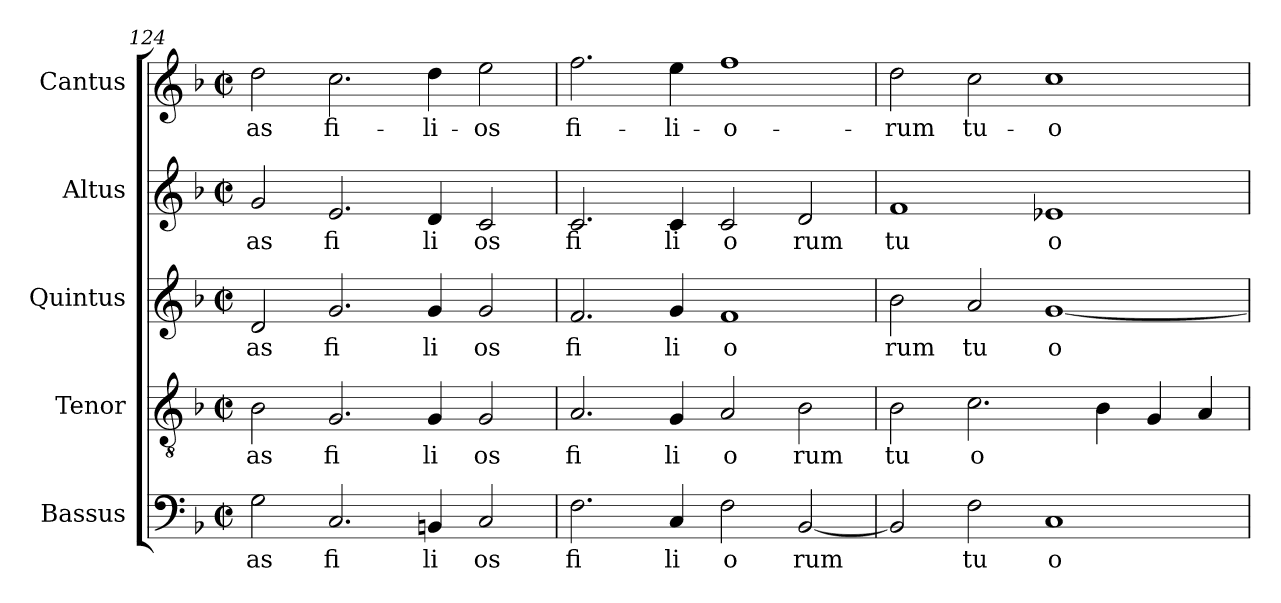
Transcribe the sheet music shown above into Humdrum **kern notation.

**kern	**text	**kern	**text	**kern	**text	**kern	**text	**kern	**text
*part5	*part5	*part4	*part4	*part3	*part3	*part2	*part2	*part1	*part1
*staff5	*staff5	*staff4	*staff4	*staff3	*staff3	*staff2	*staff2	*staff1	*staff1
*I"Bassus	*	*I"Tenor	*	*I"Quintus	*	*I"Altus	*	*I"Cantus	*
*clefF4	*	*clefGv2	*	*clefG2	*	*clefG2	*	*clefG2	*
*k[b-]	*	*k[b-]	*	*k[b-]	*	*k[b-]	*	*k[b-]	*
*F:	*	*F:	*	*F:	*	*F:	*	*F:	*
*M2/2	*	*M2/2	*	*M2/2	*	*M2/2	*	*M2/2	*
*met(c|)	*	*met(c|)	*	*met(c|)	*	*met(c|)	*	*met(c|)	*
=124	=124	=124	=124	=124	=124	=124	=124	=124	=124
!	!LO:LY:b:cj	!	!LO:LY:b:cj	!	!LO:LY:b:cj	!	!LO:LY:b:cj	!	!LO:LY:b:cj
2G\	as	2B-\	as	2d/	as	2g/	as	2dd\	-as
!	!LO:LY:b:cj	!	!LO:LY:b:cj	!	!LO:LY:b:cj	!	!LO:LY:b:cj	!	!LO:LY:b:cj
2.C/	fi	2.G/	fi	2.g/	fi	2.e/	fi	2.cc\	fi-
!	!LO:LY:b:cj	!	!LO:LY:b:cj	!	!LO:LY:b:cj	!	!LO:LY:b:cj	!	!LO:LY:b:cj
4BBn/	li	4G/	li	4g/	li	4d/	li	4dd\	-li-
!	!LO:LY:b:cj	!	!LO:LY:b:cj	!	!LO:LY:b:cj	!	!LO:LY:b:cj	!	!LO:LY:b:cj
2C/	os	2G/	os	2g/	os	2c/	os	2ee\	-os
=125	=125	=125	=125	=125	=125	=125	=125	=125	=125
!	!LO:LY:b:cj	!	!LO:LY:b:cj	!	!LO:LY:b:cj	!	!LO:LY:b:cj	!	!LO:LY:b:cj
2.F\	fi	2.A/	fi	2.f/	fi	2.c/	fi	2.ff\	fi-
!	!LO:LY:b:cj	!	!LO:LY:b:cj	!	!LO:LY:b:cj	!	!LO:LY:b:cj	!	!LO:LY:b:cj
4C/	li	4G/	li	4g/	li	4c/	li	4ee\	-li-
!	!LO:LY:b:cj	!	!LO:LY:b:cj	!	!LO:LY:b:cj	!	!LO:LY:b:cj	!	!LO:LY:b:cj
2F\	o	2A/	o	1f	o	2c/	o	1ff	-o-
!	!LO:LY:b	!	!LO:LY:b:cj	!	!	!	!LO:LY:b:cj	!	!
[<2BB-/	rum	2B-\	rum	.	.	2d/	rum	.	.
=126	=126	=126	=126	=126	=126	=126	=126	=126	=126
!	!	!	!LO:LY:b:cj	!	!LO:LY:b:cj	!	!LO:LY:b:cj	!	!LO:LY:b:cj
2BB-/]	.	2B-\	tu	2b-\	rum	1f	tu	2dd\	-rum
!	!LO:LY:b:cj	!	!LO:LY:b:cj	!	!LO:LY:b:cj	!	!	!	!LO:LY:b:cj
2F\	tu	2.c\	o	2a/	tu	.	.	2cc\	tu-
!	!LO:LY:b:rj	!	!	!	!LO:LY:b:rj	!	!LO:LY:b:rj	!	!LO:LY:b:rj
1C	o	.	.	[>1g	o	1e-X	o	1cc	-o-
.	.	4B-\	.	.	.	.	.	.	.
.	.	4G/	.	.	.	.	.	.	.
.	.	4A/	.	.	.	.	.	.	.
=	=	=	=	=	=	=	=	=	=
*-	*-	*-	*-	*-	*-	*-	*-	*-	*-
